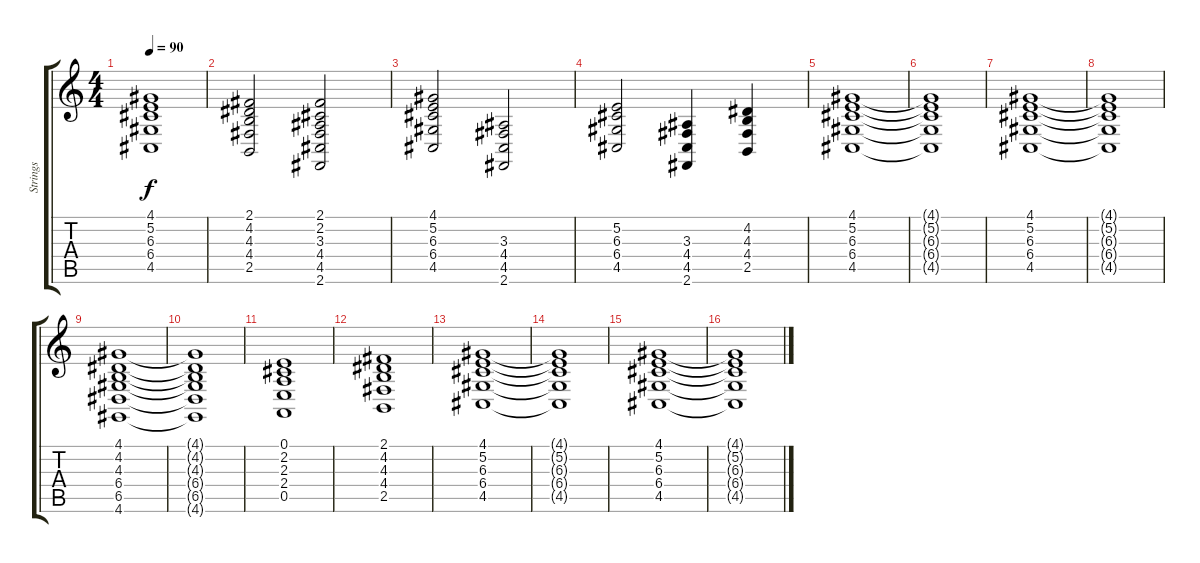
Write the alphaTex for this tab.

\track ("Strings" "Strings") {instrument synthstrings1}
\staff {score tabs}
\tuning (E4 B3 G3 D3 A2 E2) {hide}
\ts (4 4)
\tempo 90
\clef g2
\ks c
(4.1 5.2 6.3 6.4 4.5).1{dy f} |
(2.1 4.2 4.3 4.4 2.5).2 (2.1 2.2 3.3 4.4 4.5 2.6).2 |
(4.1 5.2 6.3 6.4 4.5).2 (3.3 4.4 4.5 2.6).2 |
(5.2 6.3 6.4 4.5).2 (3.3 4.4 4.5 2.6).4 (4.2 4.3 4.4 2.5).4 |
(4.1 5.2 6.3 6.4 4.5).1 |
(4.1{t} 5.2{t} 6.3{t} 6.4{t} 4.5{t}).1 |
(4.1 5.2 6.3 6.4 4.5).1 |
(4.1{t} 5.2{t} 6.3{t} 6.4{t} 4.5{t}).1 |
(4.1 4.2 4.3 6.4 6.5 4.6).1 |
(4.1{t} 4.2{t} 4.3{t} 6.4{t} 6.5{t} 4.6{t}).1 |
(0.1 2.2 2.3 2.4 0.5).1 |
(2.1 4.2 4.3 4.4 2.5).1 |
(4.1 5.2 6.3 6.4 4.5).1 |
(4.1{t} 5.2{t} 6.3{t} 6.4{t} 4.5{t}).1 |
(4.1 5.2 6.3 6.4 4.5).1 |
(4.1{t} 5.2{t} 6.3{t} 6.4{t} 4.5{t}).1
